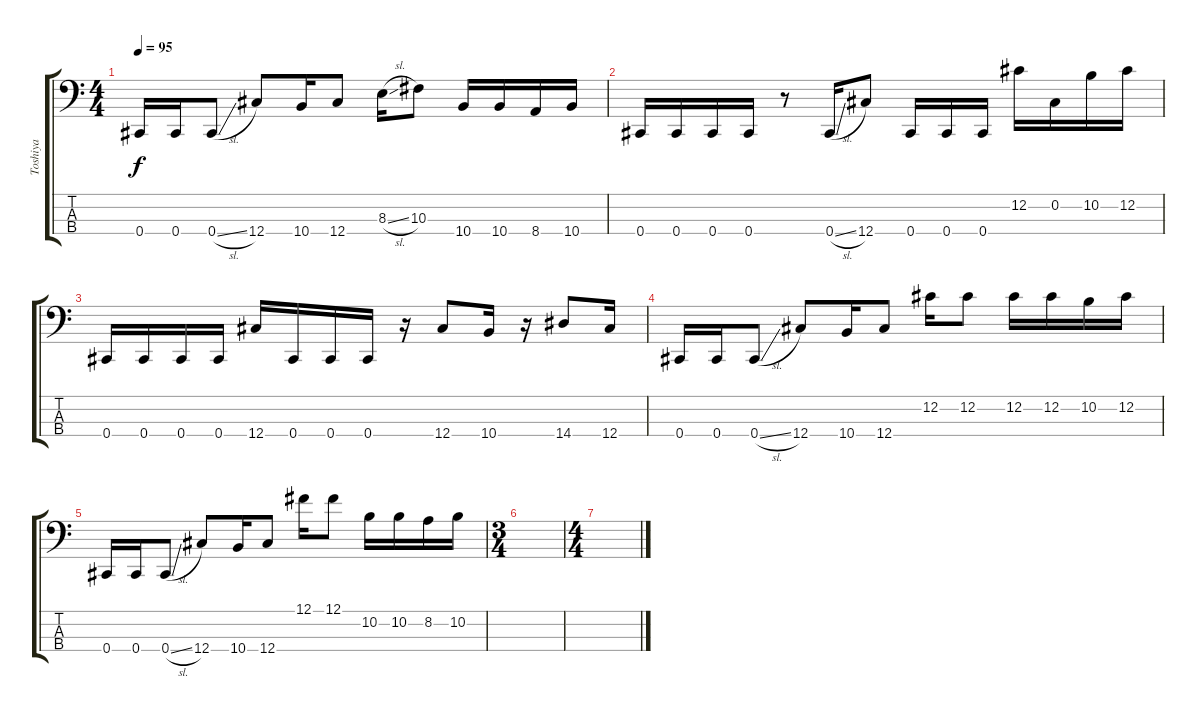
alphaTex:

\track ("Toshiya" "Toshiya") {instrument electricbassfinger}
\staff {score tabs}
\tuning (Gb2 Db2 Ab1 Db1) {hide}
\ts (4 4)
\tempo 95
\clef f4
\ks c
0.4.16{dy f} 0.4.16 0.4{sl}.8 12.4.8 10.4.16 12.4.8 8.3{sl}.16 10.3.8 10.4.16 10.4.16 8.4.16 10.4.16 |
0.4.16 0.4.16 0.4.16 0.4.16 r.8 0.4{sl}.16 12.4.8 0.4.16 0.4.16 0.4.16 12.2.16 0.2.16 10.2.16 12.2.16 |
0.4.16 0.4.16 0.4.16 0.4.16 12.4.16 0.4.16 0.4.16 0.4.16 r.16 12.4.8 10.4.16 r.16 14.4.8 12.4.16 |
0.4.16 0.4.16 0.4{sl}.8 12.4.8 10.4.16 12.4.8 12.2.16 12.2.8 12.2.16 12.2.16 10.2.16 12.2.16 |
0.4.16{volume 4} 0.4.16 0.4{sl}.8 12.4.8 10.4.16 12.4.8 12.1.16 12.1.8 10.2.16 10.2.16 8.2.16 10.2.16 |
\ts (3 4)
|
\ts (4 4)
